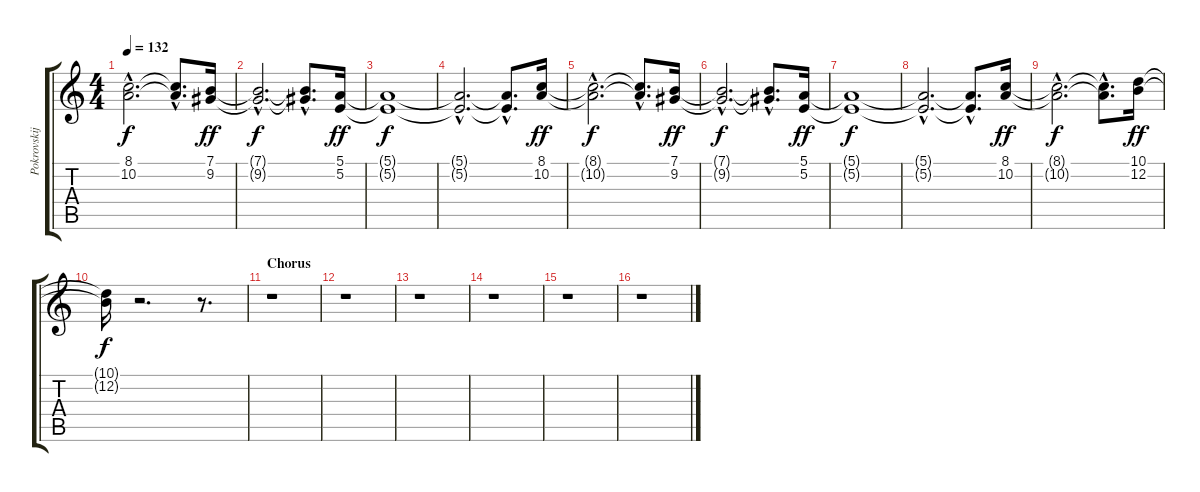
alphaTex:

\track ("Pokrovskij" "Pokrovskij") {instrument churchorgan}
\staff {score tabs}
\tuning (E4 B3 G3 D3 A2 E2) {hide}
\ts (4 4)
\tempo 132
\clef g2
\ks c
(8.1{hac t} 10.2{hac t}).2{d dy f} (8.1{hac t} 10.2{hac t}).8{d} (7.1 9.2).16{dy ff} |
(7.1{hac t} 9.2{hac t}).2{d dy f} (7.1{hac t} 9.2{hac t}).8{d} (5.1 5.2).16{dy ff} |
(5.1{t} 5.2{t}).1{dy f} |
(5.1{hac t} 5.2{hac t}).2{d} (5.1{hac t} 5.2{hac t}).8{d} (8.1 10.2).16{dy ff} |
(8.1{hac t} 10.2{hac t}).2{d dy f} (8.1{hac t} 10.2{hac t}).8{d} (7.1 9.2).16{dy ff} |
(7.1{hac t} 9.2{hac t}).2{d dy f} (7.1{hac t} 9.2{hac t}).8{d} (5.1 5.2).16{dy ff} |
(5.1{t} 5.2{t}).1{dy f} |
(5.1{hac t} 5.2{hac t}).2{d} (5.1{hac t} 5.2{hac t}).8{d} (8.1 10.2).16{dy ff} |
(8.1{hac t} 10.2{hac t}).2{d dy f} (8.1{hac t} 10.2{hac t}).8{d} (10.1 12.2).16{dy ff} |
(10.1{t} 12.2{t}).16{dy f} r.2{d} r.8{d} |
\section ("" "Chorus")
r.1 |
r.1 |
r.1 |
r.1 |
r.1 |
r.1
